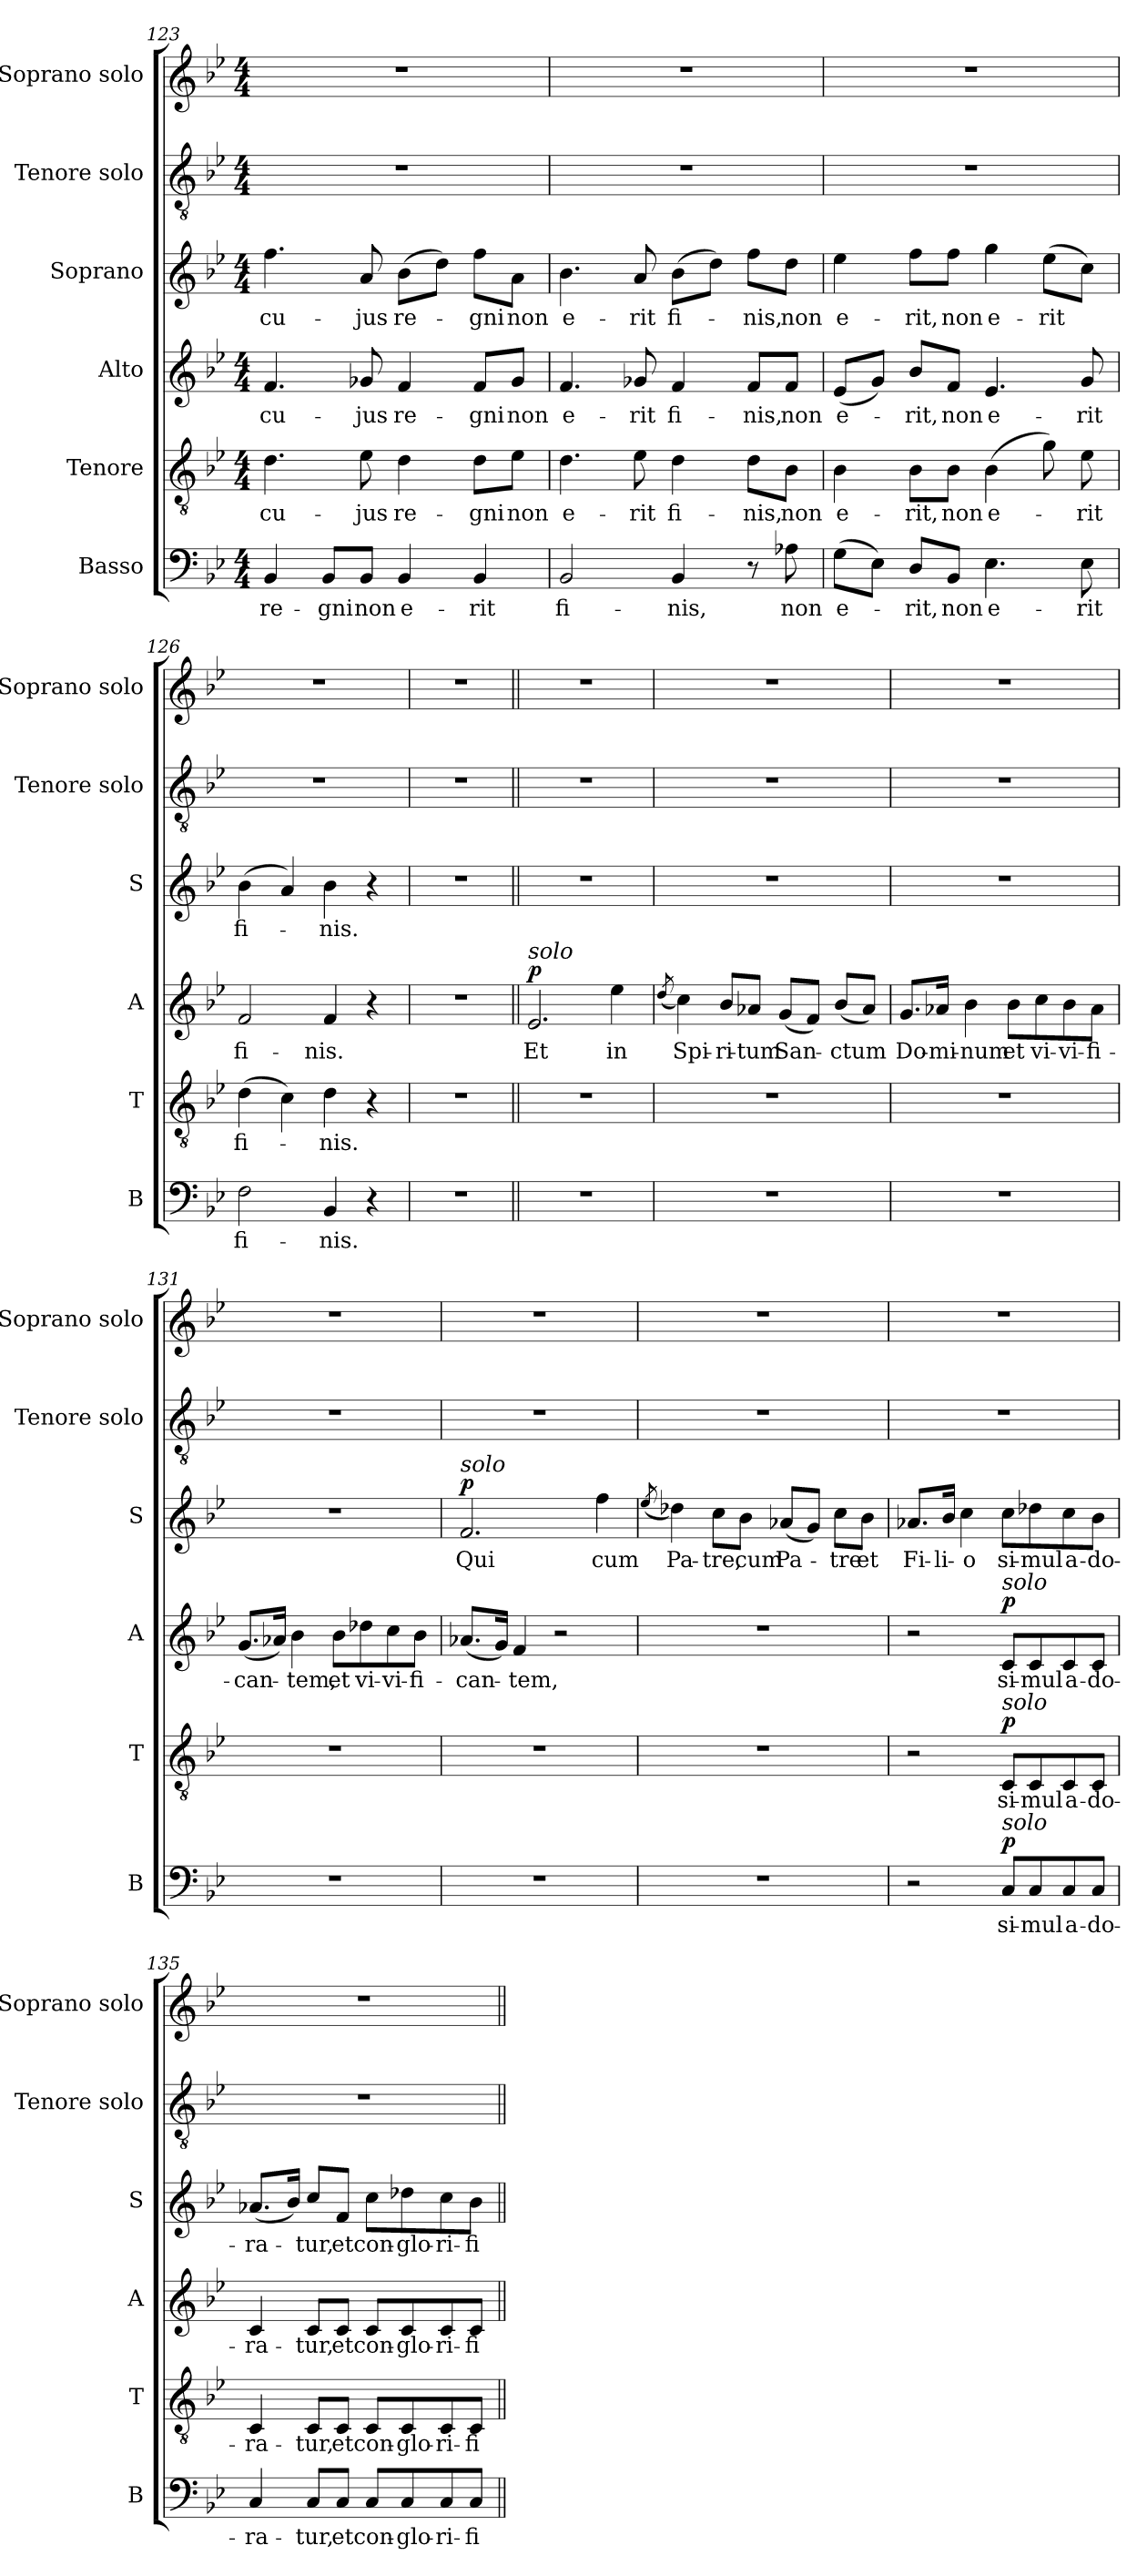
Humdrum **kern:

**kern	**text	**dynam	**kern	**text	**dynam	**kern	**text	**dynam	**kern	**text	**dynam	**kern	**kern
*part6	*part6	*part6	*part5	*part5	*part5	*part4	*part4	*part4	*part3	*part3	*part3	*part2	*part1
*staff6	*staff6	*staff6	*staff5	*staff5	*staff5	*staff4	*staff4	*staff4	*staff3	*staff3	*staff3	*staff2	*staff1
*I"Basso	*	*	*I"Tenore	*	*	*I"Alto	*	*	*I"Soprano	*	*	*I"Tenore solo	*I"Soprano solo
*I'B	*	*	*I'T	*	*	*I'A	*	*	*I'S	*	*	*I'Tenore solo	*I'Soprano solo
*clefF4	*	*	*clefGv2	*	*	*clefG2	*	*	*clefG2	*	*	*clefGv2	*clefG2
*k[b-e-]	*	*	*k[b-e-]	*	*	*k[b-e-]	*	*	*k[b-e-]	*	*	*k[b-e-]	*k[b-e-]
*g:	*	*	*g:	*	*	*g:	*	*	*g:	*	*	*g:	*g:
*M4/4	*	*	*M4/4	*	*	*M4/4	*	*	*M4/4	*	*	*M4/4	*M4/4
=123	=123	=123	=123	=123	=123	=123	=123	=123	=123	=123	=123	=123	=123
4BB-/	re-	.	4.d\	cu-	.	4.f/	cu-	.	4.ff\	cu-	.	1r	1r
8BB-/L	-gni	.	.	.	.	.	.	.	.	.	.	.	.
8BB-/J	non	.	8e-\	-jus	.	8g-X/	-jus	.	8a/	-jus	.	.	.
4BB-/	e-	.	4d\	re-	.	4f/	re-	.	(>8b-\L	re-	.	.	.
.	.	.	.	.	.	.	.	.	8dd\J)	.	.	.	.
4BB-/	-rit	.	8d\L	-gni	.	8f/L	-gni	.	8ff\L	-gni	.	.	.
.	.	.	8e-\J	non	.	8g-/J	non	.	8a\J	non	.	.	.
!!LO:LB:g=z
=124	=124	=124	=124	=124	=124	=124	=124	=124	=124	=124	=124	=124	=124
2BB-/	fi-	.	4.d\	e-	.	4.f/	e-	.	4.b-\	e-	.	1r	1r
.	.	.	8e-\	-rit	.	8g-X/	-rit	.	8a/	-rit	.	.	.
4BB-/	-nis,	.	4d\	fi-	.	4f/	fi-	.	(>8b-\L	fi-	.	.	.
.	.	.	.	.	.	.	.	.	8dd\J)	.	.	.	.
8r	.	.	8d\L	-nis,	.	8f/L	-nis,	.	8ff\L	-nis,	.	.	.
8A-X\	non	.	8B-\J	non	.	8f/J	non	.	8dd\J	non	.	.	.
=125	=125	=125	=125	=125	=125	=125	=125	=125	=125	=125	=125	=125	=125
(>8G\L	e-	.	4B-\	e-	.	(<8e-/L	e-	.	4ee-\	e-	.	1r	1r
8E-\J)	.	.	.	.	.	8g/J)	.	.	.	.	.	.	.
8D/L	-rit,	.	8B-\L	-rit,	.	8b-/L	-rit,	.	8ff\L	-rit,	.	.	.
8BB-/J	non	.	8B-\J	non	.	8f/J	non	.	8ff\J	non	.	.	.
4.E-\	e-	.	(>4B-\	e-	.	4.e-/	e-	.	4gg\	e-	.	.	.
.	.	.	8g\)	.	.	.	.	.	(>8ee-\L	-rit	.	.	.
8E-\	-rit	.	8e-\	-rit	.	8g/	-rit	.	8cc\J)	.	.	.	.
=126	=126	=126	=126	=126	=126	=126	=126	=126	=126	=126	=126	=126	=126
2F\	fi-	.	(>4d\	fi-	.	2f/	fi-	.	(>4b-\	fi-	.	1r	1r
.	.	.	4c\)	.	.	.	.	.	4a/)	.	.	.	.
4BB-/	-nis.	.	4d\	-nis.	.	4f/	-nis.	.	4b-\	-nis.	.	.	.
4r	.	.	4r	.	.	4r	.	.	4r	.	.	.	.
=127	=127	=127	=127	=127	=127	=127	=127	=127	=127	=127	=127	=127	=127
1r	.	.	1r	.	.	1r	.	.	1r	.	.	1r	1r
=128||	=128||	=128||	=128||	=128||	=128||	=128||	=128||	=128||	=128||	=128||	=128||	=128||	=128||
!	!	!	!	!	!	!LO:TX:a:i:t=solo	!	!	!	!	!	!	!
!	!	!	!	!	!	!	!	!LO:DY:a	!	!	!	!	!
1r	.	.	1r	.	.	2.e-/	Et	p	1r	.	.	1r	1r
.	.	.	.	.	.	4ee-\	in	.	.	.	.	.	.
!!LO:LB:g=z
=129	=129	=129	=129	=129	=129	=129	=129	=129	=129	=129	=129	=129	=129
.	.	.	.	.	.	(<8qdd/	.	.	.	.	.	.	.
1r	.	.	1r	.	.	4cc\)	Spi-	.	1r	.	.	1r	1r
.	.	.	.	.	.	8b-/L	-ri-	.	.	.	.	.	.
.	.	.	.	.	.	8a-X/J	-tum	.	.	.	.	.	.
.	.	.	.	.	.	(<8g/L	San-	.	.	.	.	.	.
.	.	.	.	.	.	8f/J)	.	.	.	.	.	.	.
.	.	.	.	.	.	(<8b-/L	-ctum	.	.	.	.	.	.
.	.	.	.	.	.	8a-/J)	.	.	.	.	.	.	.
=130	=130	=130	=130	=130	=130	=130	=130	=130	=130	=130	=130	=130	=130
1r	.	.	1r	.	.	8.g/L	Do-	.	1r	.	.	1r	1r
.	.	.	.	.	.	16a-X/Jk	-mi-	.	.	.	.	.	.
.	.	.	.	.	.	4b-\	-num	.	.	.	.	.	.
.	.	.	.	.	.	8b-\L	et	.	.	.	.	.	.
.	.	.	.	.	.	8cc\	vi-	.	.	.	.	.	.
.	.	.	.	.	.	8b-\	-vi-	.	.	.	.	.	.
.	.	.	.	.	.	8a-\J	-fi-	.	.	.	.	.	.
=131	=131	=131	=131	=131	=131	=131	=131	=131	=131	=131	=131	=131	=131
1r	.	.	1r	.	.	(<8.g/L	-can-	.	1r	.	.	1r	1r
.	.	.	.	.	.	16a-X/Jk)	.	.	.	.	.	.	.
.	.	.	.	.	.	4b-\	-tem,	.	.	.	.	.	.
.	.	.	.	.	.	8b-\L	et	.	.	.	.	.	.
.	.	.	.	.	.	8dd-X\	vi-	.	.	.	.	.	.
.	.	.	.	.	.	8cc\	-vi-	.	.	.	.	.	.
.	.	.	.	.	.	8b-\J	-fi-	.	.	.	.	.	.
=132	=132	=132	=132	=132	=132	=132	=132	=132	=132	=132	=132	=132	=132
!	!	!	!	!	!	!	!	!	!LO:TX:a:i:t=solo	!	!	!	!
!	!	!	!	!	!	!	!	!	!	!	!LO:DY:a	!	!
1r	.	.	1r	.	.	(<8.a-X/L	-can-	.	2.f/	Qui	p	1r	1r
.	.	.	.	.	.	16g/Jk)	.	.	.	.	.	.	.
.	.	.	.	.	.	4f/	-tem,	.	.	.	.	.	.
.	.	.	.	.	.	2r	.	.	.	.	.	.	.
.	.	.	.	.	.	.	.	.	4ff\	cum	.	.	.
!!LO:PB:g=z
=133	=133	=133	=133	=133	=133	=133	=133	=133	=133	=133	=133	=133	=133
.	.	.	.	.	.	.	.	.	(<8qee-/	.	.	.	.
1r	.	.	1r	.	.	1r	.	.	4dd-X\)	Pa-	.	1r	1r
.	.	.	.	.	.	.	.	.	8cc\L	-tre,	.	.	.
.	.	.	.	.	.	.	.	.	8b-\J	cum	.	.	.
.	.	.	.	.	.	.	.	.	(<8a-X/L	Pa-	.	.	.
.	.	.	.	.	.	.	.	.	8g/J)	.	.	.	.
.	.	.	.	.	.	.	.	.	8cc\L	-tre	.	.	.
.	.	.	.	.	.	.	.	.	8b-\J	et	.	.	.
=134	=134	=134	=134	=134	=134	=134	=134	=134	=134	=134	=134	=134	=134
2r	.	.	2r	.	.	2r	.	.	8.a-X/L	Fi-	.	1r	1r
.	.	.	.	.	.	.	.	.	16b-/Jk	-li-	.	.	.
.	.	.	.	.	.	.	.	.	4cc\	-o	.	.	.
!	!	!	!	!	!	!LO:TX:a:i:t=solo	!	!	!	!	!	!	!
!	!	!	!LO:TX:a:i:t=solo	!	!	!	!	!	!	!	!	!	!
!LO:TX:a:i:t=solo	!	!	!	!	!	!	!	!	!	!	!	!	!
!	!	!LO:DY:a	!	!	!LO:DY:a	!	!	!LO:DY:a	!	!	!	!	!
8C/L	si-	p	8C/L	si-	p	8c/L	si-	p	8cc\L	si-	.	.	.
8C/	-mul	.	8C/	-mul	.	8c/	-mul	.	8dd-X\	-mul	.	.	.
8C/	a-	.	8C/	a-	.	8c/	a-	.	8cc\	a-	.	.	.
8C/J	-do-	.	8C/J	-do-	.	8c/J	-do-	.	8b-\J	-do-	.	.	.
=135	=135	=135	=135	=135	=135	=135	=135	=135	=135	=135	=135	=135	=135
4C/	-ra-	.	4C/	-ra-	.	4c/	-ra-	.	(<8.a-X/L	-ra-	.	1r	1r
.	.	.	.	.	.	.	.	.	16b-/Jk)	.	.	.	.
8C/L	-tur,	.	8C/L	-tur,	.	8c/L	-tur,	.	8cc/L	-tur,	.	.	.
8C/J	et	.	8C/J	et	.	8c/J	et	.	8f/J	et	.	.	.
8C/L	con-	.	8C/L	con-	.	8c/L	con-	.	8cc\L	con-	.	.	.
8C/	-glo-	.	8C/	-glo-	.	8c/	-glo-	.	8dd-X\	-glo-	.	.	.
8C/	-ri-	.	8C/	-ri-	.	8c/	-ri-	.	8cc\	-ri-	.	.	.
8C/J	-fi-	.	8C/J	-fi-	.	8c/J	-fi-	.	8b-\J	-fi-	.	.	.
=||	=||	=||	=||	=||	=||	=||	=||	=||	=||	=||	=||	=||	=||
*-	*-	*-	*-	*-	*-	*-	*-	*-	*-	*-	*-	*-	*-
